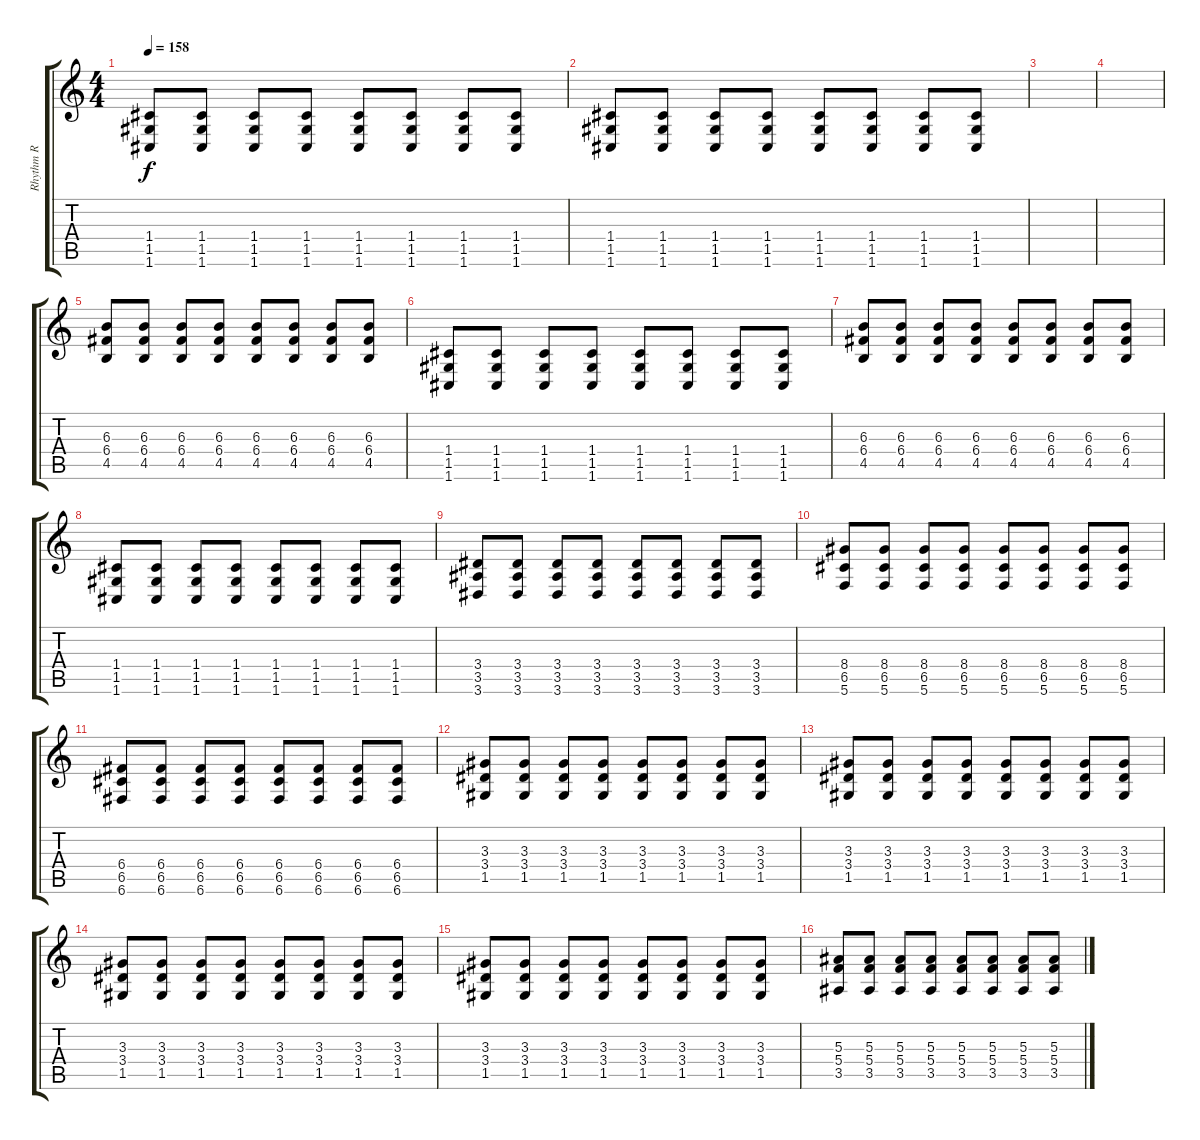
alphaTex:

\track ("Rhythm R" "Rhythm R") {instrument distortionguitar}
\staff {score tabs}
\tuning (D4 A3 F3 C3 G2 C2) {hide}
\ts (4 4)
\tempo 158
\clef g2
\ks c
(1.4 1.5 1.6).8{dy f} (1.4 1.5 1.6).8 (1.4 1.5 1.6).8 (1.4 1.5 1.6).8 (1.4 1.5 1.6).8 (1.4 1.5 1.6).8 (1.4 1.5 1.6).8 (1.4 1.5 1.6).8 |
(1.4 1.5 1.6).8 (1.4 1.5 1.6).8 (1.4 1.5 1.6).8 (1.4 1.5 1.6).8 (1.4 1.5 1.6).8 (1.4 1.5 1.6).8 (1.4 1.5 1.6).8 (1.4 1.5 1.6).8 |
|
|
(6.3 6.4 4.5).8 (6.3 6.4 4.5).8 (6.3 6.4 4.5).8 (6.3 6.4 4.5).8 (6.3 6.4 4.5).8 (6.3 6.4 4.5).8 (6.3 6.4 4.5).8 (6.3 6.4 4.5).8 |
(1.4 1.5 1.6).8 (1.4 1.5 1.6).8 (1.4 1.5 1.6).8 (1.4 1.5 1.6).8 (1.4 1.5 1.6).8 (1.4 1.5 1.6).8 (1.4 1.5 1.6).8 (1.4 1.5 1.6).8 |
(6.3 6.4 4.5).8 (6.3 6.4 4.5).8 (6.3 6.4 4.5).8 (6.3 6.4 4.5).8 (6.3 6.4 4.5).8 (6.3 6.4 4.5).8 (6.3 6.4 4.5).8 (6.3 6.4 4.5).8 |
(1.4 1.5 1.6).8 (1.4 1.5 1.6).8 (1.4 1.5 1.6).8 (1.4 1.5 1.6).8 (1.4 1.5 1.6).8 (1.4 1.5 1.6).8 (1.4 1.5 1.6).8 (1.4 1.5 1.6).8 |
(3.4 3.5 3.6).8 (3.4 3.5 3.6).8 (3.4 3.5 3.6).8 (3.4 3.5 3.6).8 (3.4 3.5 3.6).8 (3.4 3.5 3.6).8 (3.4 3.5 3.6).8 (3.4 3.5 3.6).8 |
(8.4 6.5 5.6).8 (8.4 6.5 5.6).8 (8.4 6.5 5.6).8 (8.4 6.5 5.6).8 (8.4 6.5 5.6).8 (8.4 6.5 5.6).8 (8.4 6.5 5.6).8 (8.4 6.5 5.6).8 |
(6.4 6.5 6.6).8 (6.4 6.5 6.6).8 (6.4 6.5 6.6).8 (6.4 6.5 6.6).8 (6.4 6.5 6.6).8 (6.4 6.5 6.6).8 (6.4 6.5 6.6).8 (6.4 6.5 6.6).8 |
(3.3 3.4 1.5).8 (3.3 3.4 1.5).8 (3.3 3.4 1.5).8 (3.3 3.4 1.5).8 (3.3 3.4 1.5).8 (3.3 3.4 1.5).8 (3.3 3.4 1.5).8 (3.3 3.4 1.5).8 |
(3.3 3.4 1.5).8 (3.3 3.4 1.5).8 (3.3 3.4 1.5).8 (3.3 3.4 1.5).8 (3.3 3.4 1.5).8 (3.3 3.4 1.5).8 (3.3 3.4 1.5).8 (3.3 3.4 1.5).8 |
(3.3 3.4 1.5).8 (3.3 3.4 1.5).8 (3.3 3.4 1.5).8 (3.3 3.4 1.5).8 (3.3 3.4 1.5).8 (3.3 3.4 1.5).8 (3.3 3.4 1.5).8 (3.3 3.4 1.5).8 |
(3.3 3.4 1.5).8 (3.3 3.4 1.5).8 (3.3 3.4 1.5).8 (3.3 3.4 1.5).8 (3.3 3.4 1.5).8 (3.3 3.4 1.5).8 (3.3 3.4 1.5).8 (3.3 3.4 1.5).8 |
(5.3 5.4 3.5).8 (5.3 5.4 3.5).8 (5.3 5.4 3.5).8 (5.3 5.4 3.5).8 (5.3 5.4 3.5).8 (5.3 5.4 3.5).8 (5.3 5.4 3.5).8 (5.3 5.4 3.5).8
